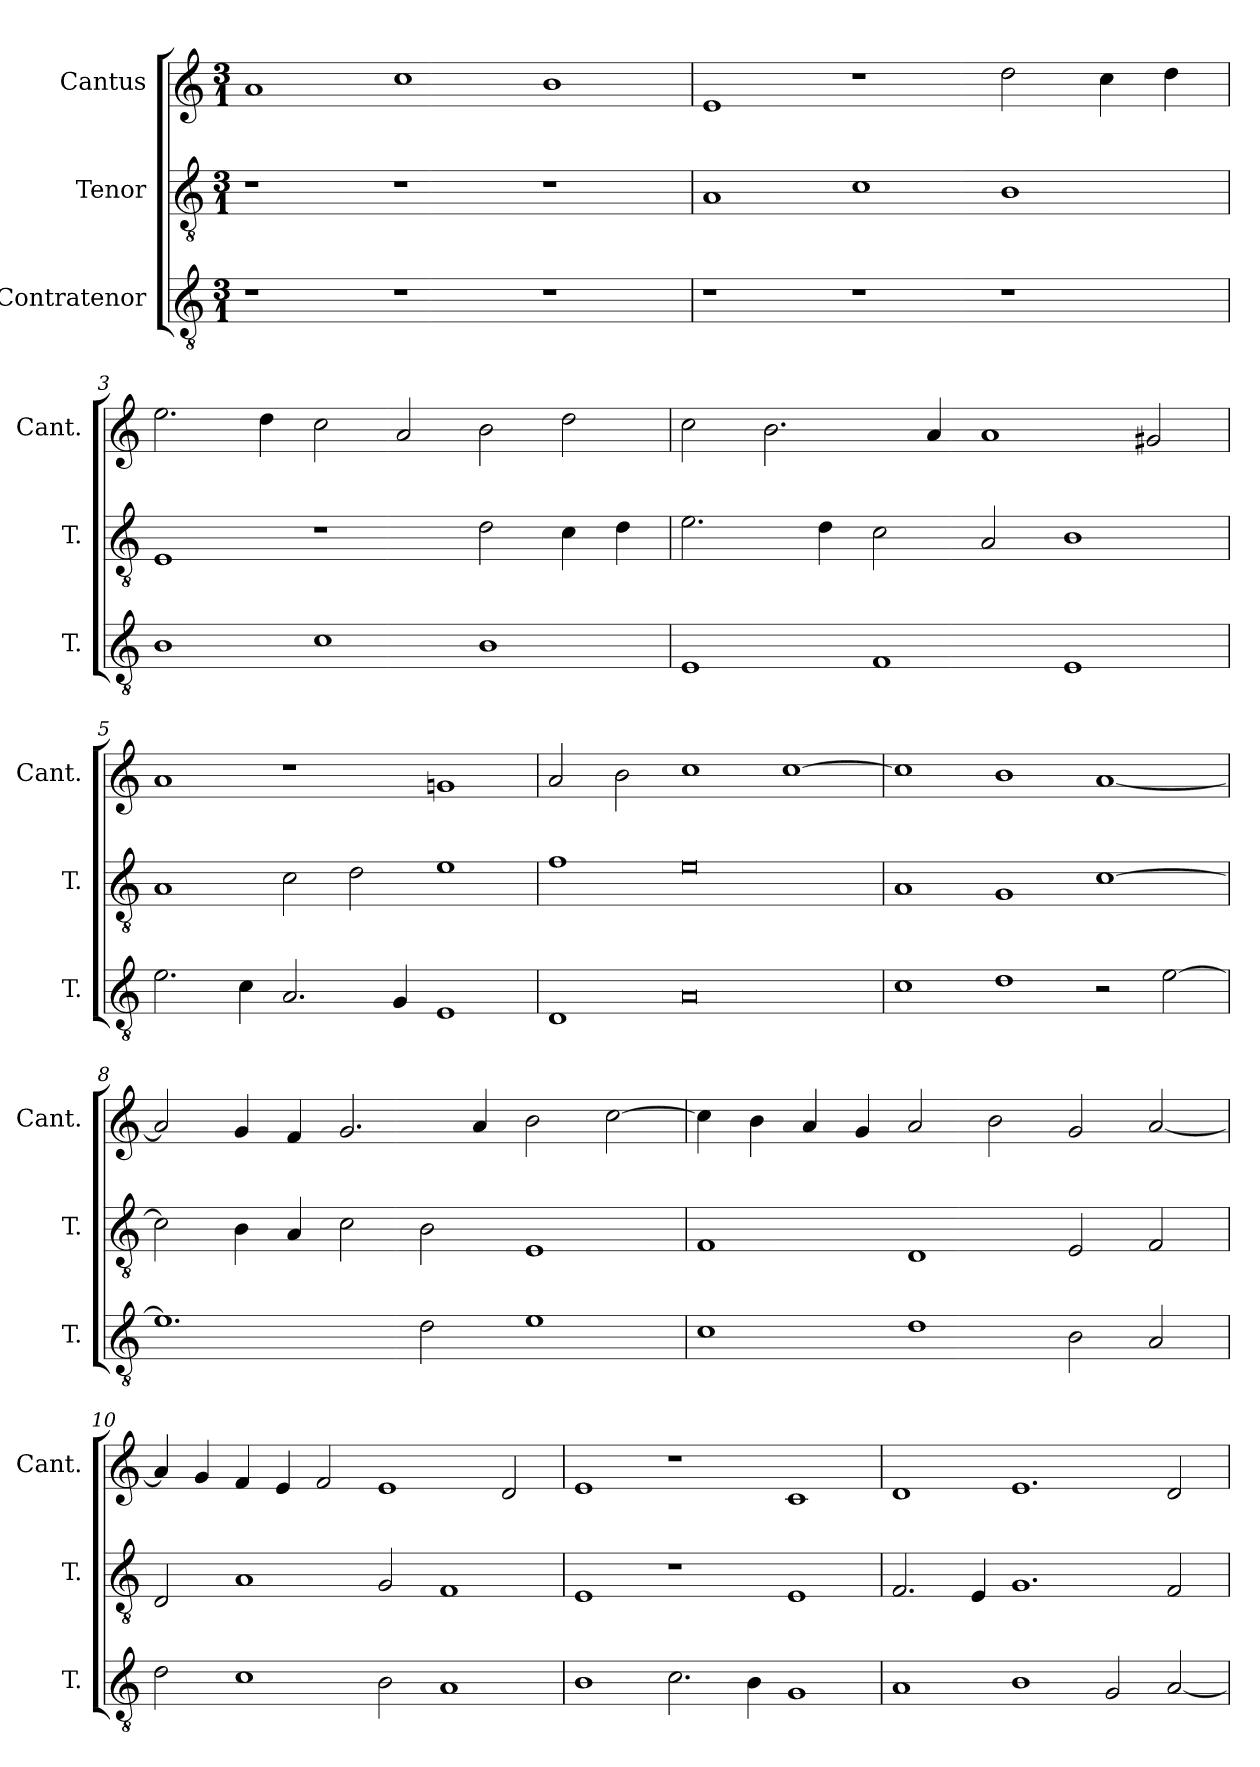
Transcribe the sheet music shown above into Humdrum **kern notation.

**kern	**kern	**kern
*part3	*part2	*part1
*staff3	*staff2	*staff1
*I"Contratenor	*I"Tenor	*I"Cantus
*I'T.	*I'T.	*I'Cant.
*clefGv2	*clefGv2	*clefG2
*ITrd7c12	*ITrd7c12	*
*k[]	*k[]	*k[]
*C:	*C:	*C:
*M3/1	*M3/1	*M3/1
=1	=1	=1
1r	1r	1a/
1r	1r	1cc\
1r	1r	1b\
=2	=2	=2
1r	1AA/	1e/
1r	1C\	1r
1r	1BB\	2dd\
.	.	4cc\
.	.	4dd\
=3	=3	=3
1BB\	1EE/	2.ee\
.	.	4dd\
1C\	1r	2cc\
.	.	2a/
1BB\	2D\	2b\
.	4C\	2dd\
.	4D\	.
=4	=4	=4
1EE/	2.E\	2cc\
.	.	2.b\
.	4D\	.
1FF/	2C\	.
.	.	4a/
.	2AA/	1a/
1EE/	1BB\	.
.	.	2g#X/
=5	=5	=5
2.E\	1AA/	1a/
4C\	.	.
2.AA/	2C\	1r
.	2D\	.
4GG/	.	.
1EE/	1E\	1gn/
=6	=6	=6
1DD/	1F\	2a/
.	.	2b\
0AA/	0E\	1cc\
.	.	[1cc\
=7	=7	=7
1C\	1AA/	1cc\]
1D\	1GG/	1b\
2r	[1C\	[1a/
[2E\	.	.
=8	=8	=8
1.E\]	2C\]	2a/]
.	4BB\	4g/
.	4AA/	4f/
.	2C\	2.g/
2D\	2BB\	.
.	.	4a/
1E\	1EE/	2b\
.	.	[2cc\
=9	=9	=9
1C\	1FF/	4cc\]
.	.	4b\
.	.	4a/
.	.	4g/
1D\	1DD/	2a/
.	.	2b\
2BB\	2EE/	2g/
2AA/	2FF/	[2a/
=10	=10	=10
2D\	2DD/	4a/]
.	.	4g/
1C\	1AA/	4f/
.	.	4e/
.	.	2f/
2BB\	2GG/	1e/
1AA/	1FF/	.
.	.	2d/
=11	=11	=11
1BB\	1EE/	1e/
2.C\	1r	1r
4BB\	.	.
1GG/	1EE/	1c/
=12	=12	=12
1AA/	2.FF/	1d/
.	4EE/	.
1BB\	1.GG/	1.e/
2GG/	.	.
[2AA/	2FF/	2d/
=	=	=
*-	*-	*-
